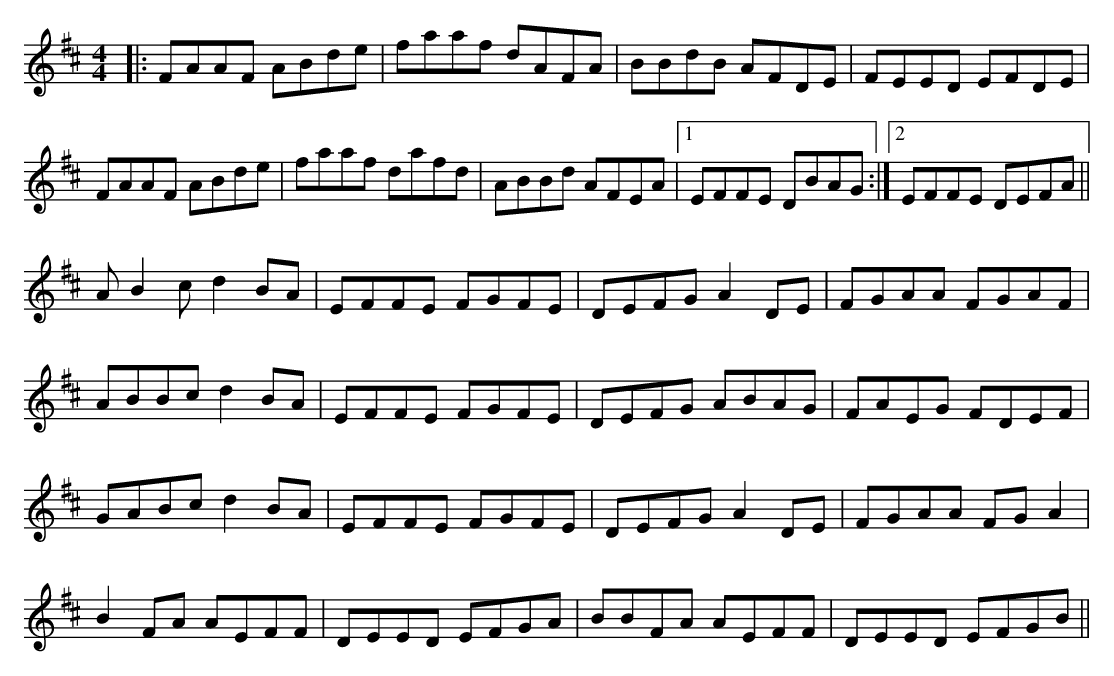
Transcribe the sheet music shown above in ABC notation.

X:1
M:4/4
K:D
|:FAAF ABde|faaf dAFA|BBdB AFDE|FEED EFDE|
FAAF ABde|faaf dafd|ABBd AFEA|1 EFFE DBAG:|2 EFFE DEFA||
AB2c d2BA|EFFE FGFE|DEFG A2DE|FGAA FGAF|
ABBc d2BA|EFFE FGFE|DEFG ABAG|FAEG FDEF|
GABc d2BA|EFFE FGFE|DEFG A2DE|FGAA FGA2|
B2FA AEFF|DEED EFGA|BBFA AEFF|DEED EFGB||
